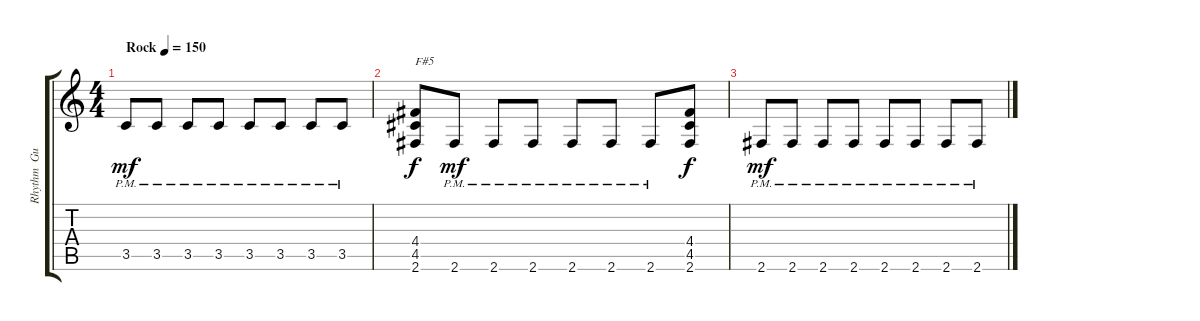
\track ("Rhythm  Guitar" "Rhythm  Gu") {instrument overdrivenguitar}
\staff {score tabs}
\tuning (E4 B3 G3 D3 A2 E2) {hide}
\ts (4 4)
\tempo (150 "Rock")
\clef g2
\ks c
3.5{pm}.8{dy mf instrument overdrivenguitar} 3.5{pm}.8 3.5{pm}.8 3.5{pm}.8 3.5{pm}.8 3.5{pm}.8 3.5{pm}.8 3.5{pm}.8 |
(4.4 4.5 2.6).8{txt "F#5" dy f} 2.6{pm}.8{dy mf} 2.6{pm}.8 2.6{pm}.8 2.6{pm}.8 2.6{pm}.8 2.6{pm}.8 (4.4 4.5 2.6).8{dy f} |
2.6{pm}.8{dy mf} 2.6{pm}.8 2.6{pm}.8 2.6{pm}.8 2.6{pm}.8 2.6{pm}.8 2.6{pm}.8 2.6{pm}.8
